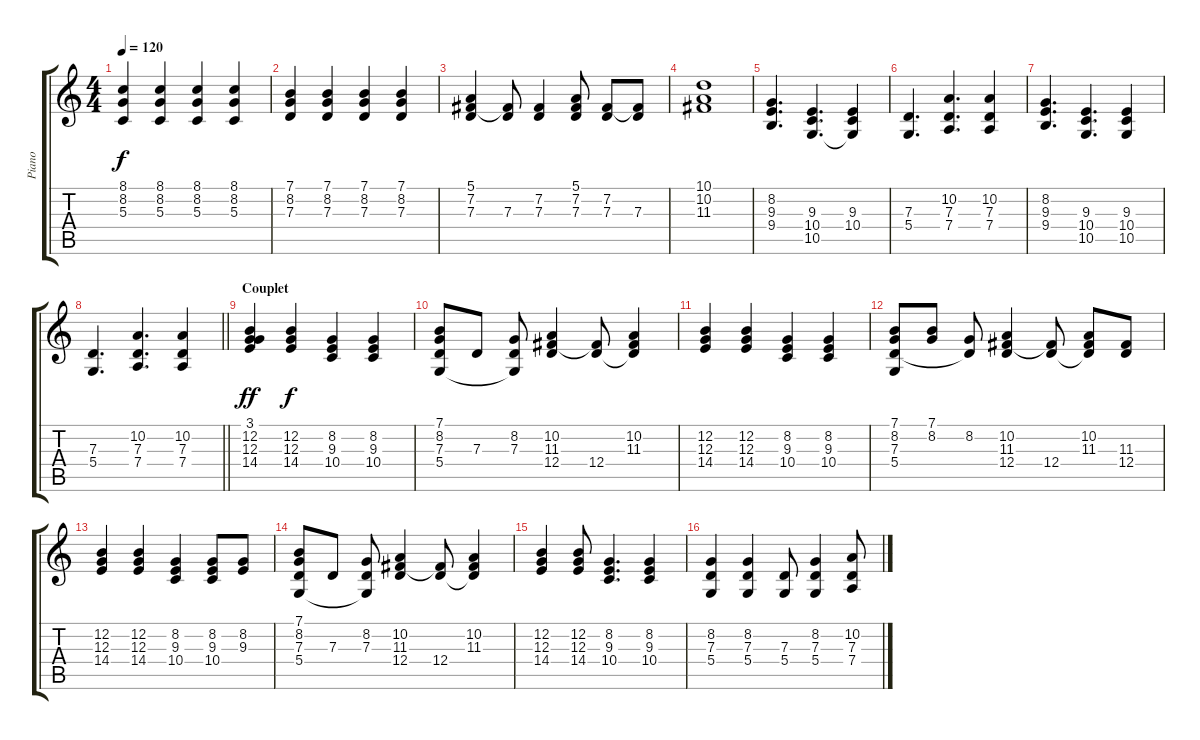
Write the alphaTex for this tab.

\track ("Piano" "Piano") {instrument acousticgrandpiano}
\staff {score tabs}
\tuning (E4 B3 G3 D3 A2 E2) {hide}
\ts (4 4)
\tempo 120
\clef g2
\ks c
(8.1 8.2 5.3).4{dy f} (8.1 8.2 5.3).4 (8.1 8.2 5.3).4 (8.1 8.2 5.3).4 |
(7.1 8.2 7.3).4 (7.1 8.2 7.3).4 (7.1 8.2 7.3).4 (7.1 8.2 7.3).4 |
(5.1 7.2 7.3).4 (7.2{t} 7.3).8 (7.2 7.3).4 (5.1 7.2 7.3).8 (7.2 7.3).8 (7.2{t} 7.3).8 |
(10.1 10.2 11.3).1 |
(8.2 9.3 9.4).4{d} (9.3 10.4 10.5).4{d} (9.3 10.4 10.5{t}).4 |
(7.3 5.4).4{d} (10.2 7.3 7.4).4{d} (10.2 7.3 7.4).4 |
(8.2 9.3 9.4).4{d} (9.3 10.4 10.5).4{d} (9.3 10.4 10.5).4 |
\barLineRight lightlight
(7.3 5.4).4{d} (10.2 7.3 7.4).4{d} (10.2 7.3 7.4).4 |
\section ("" "Couplet")
(3.1 12.2 12.3 14.4).4{dy ff} (12.2 12.3 14.4).4{dy f} (8.2 9.3 10.4).4 (8.2 9.3 10.4).4 |
(7.1 8.2 7.3 5.4).8 7.3.8 (8.2 7.3 5.4{t}).8 (10.2 11.3 12.4).4 (11.3{t} 12.4).8 (10.2 11.3 12.4{t}).4 |
(12.2 12.3 14.4).4 (12.2 12.3 14.4).4 (8.2 9.3 10.4).4 (8.2 9.3 10.4).4 |
(7.1 8.2 7.3 5.4).8 (7.1 8.2).8 (8.2 7.3{t}).8 (10.2 11.3 12.4).4 (11.3{t} 12.4).8 (10.2 11.3 12.4{t}).8 (11.3 12.4).8 |
(12.2 12.3 14.4).4 (12.2 12.3 14.4).4 (8.2 9.3 10.4).4 (8.2 9.3 10.4).8 (8.2 9.3).8 |
(7.1 8.2 7.3 5.4).8 7.3.8 (8.2 7.3 5.4{t}).8 (10.2 11.3 12.4).4 (11.3{t} 12.4).8 (10.2 11.3 12.4{t}).4 |
(12.2 12.3 14.4).4 (12.2 12.3 14.4).8 (8.2 9.3 10.4).4{d} (8.2 9.3 10.4).4 |
(8.2 7.3 5.4).4 (8.2 7.3 5.4).4 (7.3 5.4).8 (8.2 7.3 5.4).4 (10.2 7.3 7.4).8
